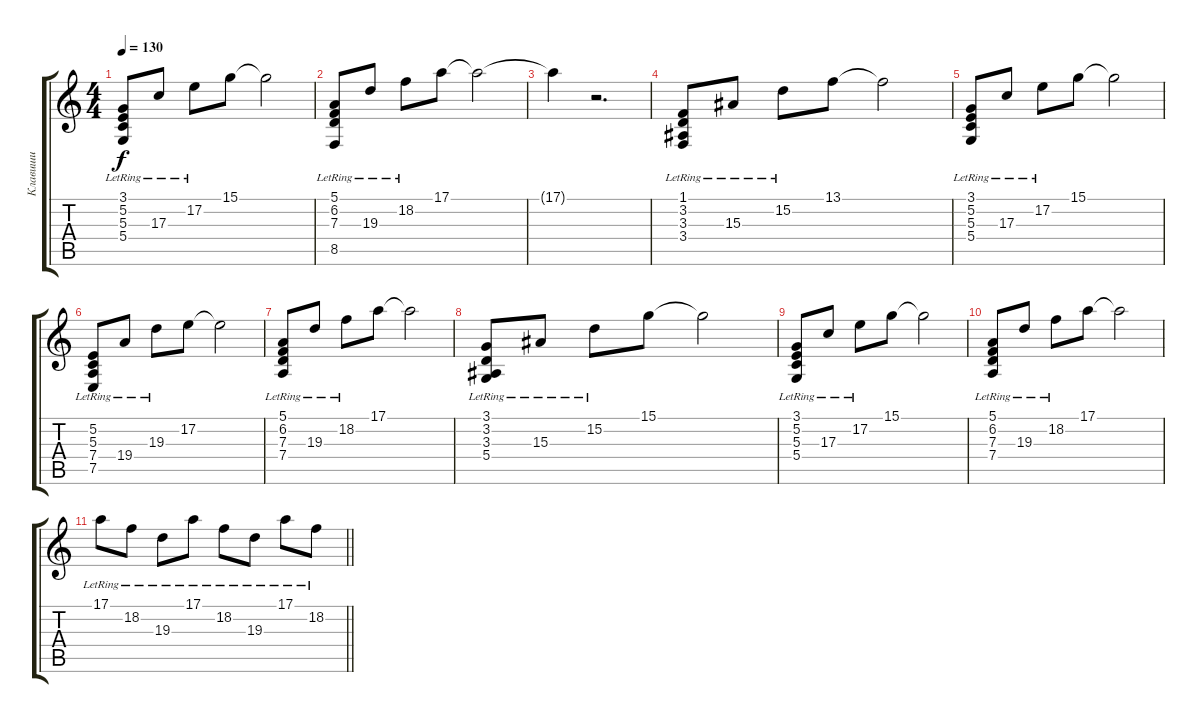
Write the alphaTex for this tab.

\track ("Клавиши" "Клавиши") {instrument harpsichord}
\staff {score tabs}
\tuning (E4 B3 G3 D3 A2 E2) {hide}
\ts (4 4)
\tempo 130
\clef g2
\ks c
(3.1{lr} 5.2{lr} 5.3{lr} 5.4{lr}).8{dy f} 17.3{lr}.8 17.2{lr}.8 15.1.8 15.1{t}.2 |
(5.1{lr} 6.2{lr} 7.3{lr} 8.5{lr}).8 19.3{lr}.8 18.2{lr}.8 17.1.8 17.1{t}.2 |
17.1{t}.4 r.2{d} |
(1.1{lr} 3.2{lr} 3.3{lr} 3.4{lr}).8 15.3{lr}.8 15.2{lr}.8 13.1.8 13.1{t}.2 |
(3.1{lr} 5.2{lr} 5.3{lr} 5.4{lr}).8 17.3{lr}.8 17.2{lr}.8 15.1.8 15.1{t}.2 |
(5.2{lr} 5.3{lr} 7.4{lr} 7.5{lr}).8 19.4{lr}.8 19.3{lr}.8 17.2.8 17.2{t}.2 |
(5.1{lr} 6.2{lr} 7.3{lr} 7.4{lr}).8 19.3{lr}.8 18.2{lr}.8 17.1.8 17.1{t}.2 |
(3.1{lr} 3.2{lr} 3.3{lr} 5.4{lr}).8 15.3{lr}.8 15.2{lr}.8 15.1.8 15.1{t}.2 |
(3.1{lr} 5.2{lr} 5.3{lr} 5.4{lr}).8 17.3{lr}.8 17.2{lr}.8 15.1.8 15.1{t}.2 |
(5.1{lr} 6.2{lr} 7.3{lr} 7.4{lr}).8 19.3{lr}.8 18.2{lr}.8 17.1.8 17.1{t}.2 |
\barLineRight lightlight
17.1{lr}.8 18.2{lr}.8 19.3{lr}.8 17.1{lr}.8 18.2{lr}.8 19.3{lr}.8 17.1{lr}.8 18.2{lr}.8
